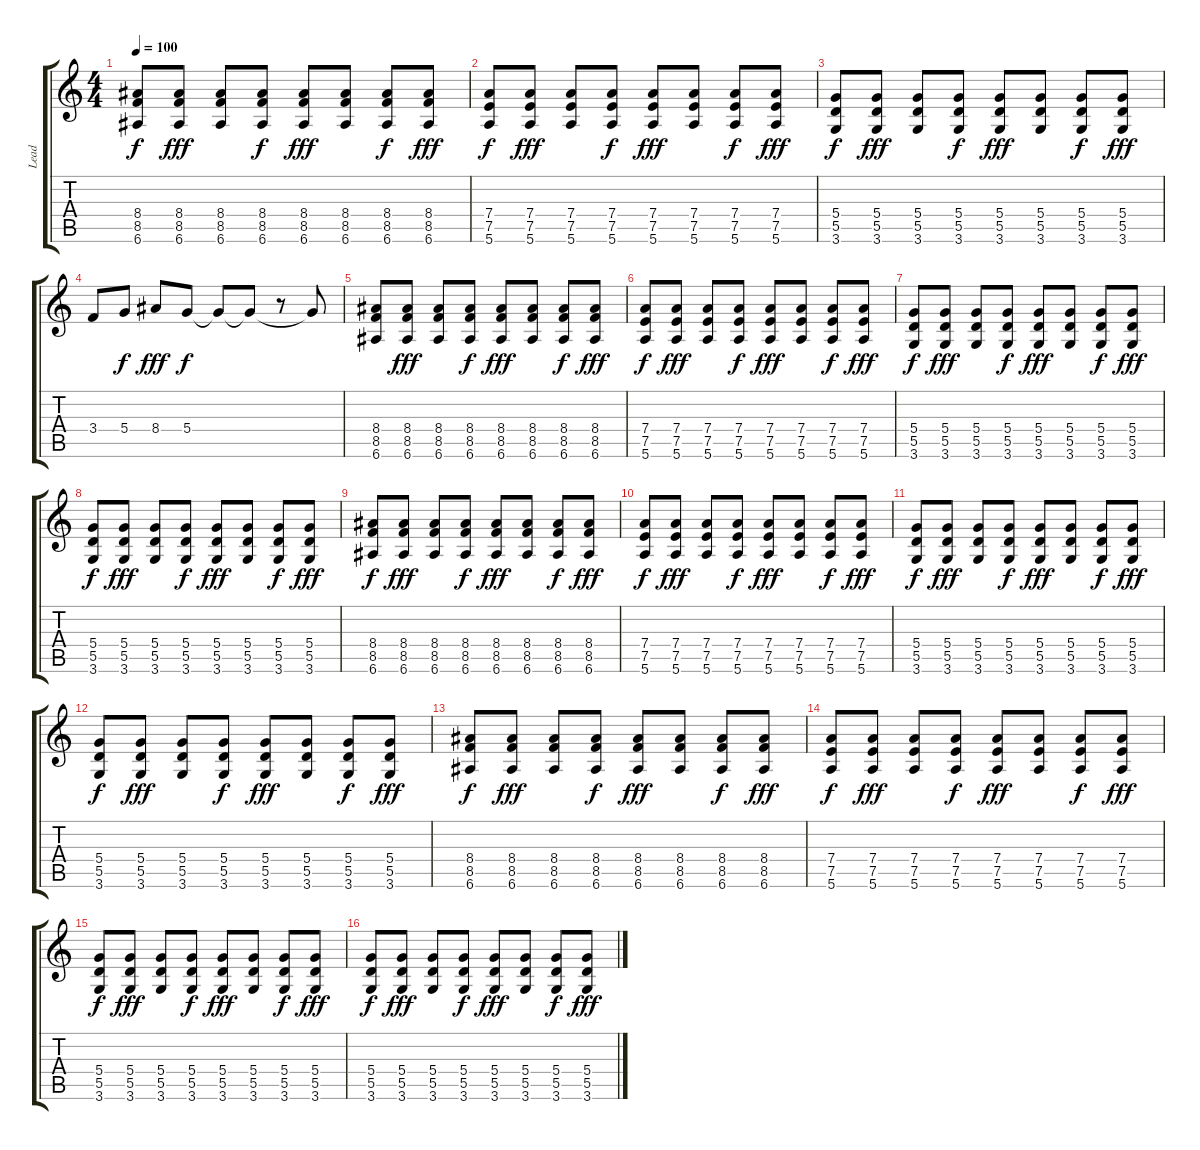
\track ("Lead" "Lead") {instrument distortionguitar}
\staff {score tabs}
\tuning (E4 B3 G3 D3 A2 E2) {hide}
\ts (4 4)
\tempo 100
\clef g2
\ks c
(8.4 8.5 6.6).8{dy f} (8.4 8.5 6.6).8{dy fff} (8.4 8.5 6.6).8 (8.4 8.5 6.6).8{dy f} (8.4 8.5 6.6).8{dy fff} (8.4 8.5 6.6).8 (8.4 8.5 6.6).8{dy f} (8.4 8.5 6.6).8{dy fff} |
(7.4 7.5 5.6).8{dy f} (7.4 7.5 5.6).8{dy fff} (7.4 7.5 5.6).8 (7.4 7.5 5.6).8{dy f} (7.4 7.5 5.6).8{dy fff} (7.4 7.5 5.6).8 (7.4 7.5 5.6).8{dy f} (7.4 7.5 5.6).8{dy fff} |
(5.4 5.5 3.6).8{dy f} (5.4 5.5 3.6).8{dy fff} (5.4 5.5 3.6).8 (5.4 5.5 3.6).8{dy f} (5.4 5.5 3.6).8{dy fff} (5.4 5.5 3.6).8 (5.4 5.5 3.6).8{dy f} (5.4 5.5 3.6).8{dy fff} |
3.4.8 5.4.8{dy f} 8.4.8{dy fff} 5.4.8{dy f} 5.4{t}.8 5.4{t}.8 r.8 5.4{t}.8 |
(8.4 8.5 6.6).8 (8.4 8.5 6.6).8{dy fff} (8.4 8.5 6.6).8 (8.4 8.5 6.6).8{dy f} (8.4 8.5 6.6).8{dy fff} (8.4 8.5 6.6).8 (8.4 8.5 6.6).8{dy f} (8.4 8.5 6.6).8{dy fff} |
(7.4 7.5 5.6).8{dy f} (7.4 7.5 5.6).8{dy fff} (7.4 7.5 5.6).8 (7.4 7.5 5.6).8{dy f} (7.4 7.5 5.6).8{dy fff} (7.4 7.5 5.6).8 (7.4 7.5 5.6).8{dy f} (7.4 7.5 5.6).8{dy fff} |
(5.4 5.5 3.6).8{dy f} (5.4 5.5 3.6).8{dy fff} (5.4 5.5 3.6).8 (5.4 5.5 3.6).8{dy f} (5.4 5.5 3.6).8{dy fff} (5.4 5.5 3.6).8 (5.4 5.5 3.6).8{dy f} (5.4 5.5 3.6).8{dy fff} |
(5.4 5.5 3.6).8{dy f} (5.4 5.5 3.6).8{dy fff} (5.4 5.5 3.6).8 (5.4 5.5 3.6).8{dy f} (5.4 5.5 3.6).8{dy fff} (5.4 5.5 3.6).8 (5.4 5.5 3.6).8{dy f} (5.4 5.5 3.6).8{dy fff} |
(8.4 8.5 6.6).8{dy f} (8.4 8.5 6.6).8{dy fff} (8.4 8.5 6.6).8 (8.4 8.5 6.6).8{dy f} (8.4 8.5 6.6).8{dy fff} (8.4 8.5 6.6).8 (8.4 8.5 6.6).8{dy f} (8.4 8.5 6.6).8{dy fff} |
(7.4 7.5 5.6).8{dy f} (7.4 7.5 5.6).8{dy fff} (7.4 7.5 5.6).8 (7.4 7.5 5.6).8{dy f} (7.4 7.5 5.6).8{dy fff} (7.4 7.5 5.6).8 (7.4 7.5 5.6).8{dy f} (7.4 7.5 5.6).8{dy fff} |
(5.4 5.5 3.6).8{dy f} (5.4 5.5 3.6).8{dy fff} (5.4 5.5 3.6).8 (5.4 5.5 3.6).8{dy f} (5.4 5.5 3.6).8{dy fff} (5.4 5.5 3.6).8 (5.4 5.5 3.6).8{dy f} (5.4 5.5 3.6).8{dy fff} |
(5.4 5.5 3.6).8{dy f} (5.4 5.5 3.6).8{dy fff} (5.4 5.5 3.6).8 (5.4 5.5 3.6).8{dy f} (5.4 5.5 3.6).8{dy fff} (5.4 5.5 3.6).8 (5.4 5.5 3.6).8{dy f} (5.4 5.5 3.6).8{dy fff} |
(8.4 8.5 6.6).8{dy f} (8.4 8.5 6.6).8{dy fff} (8.4 8.5 6.6).8 (8.4 8.5 6.6).8{dy f} (8.4 8.5 6.6).8{dy fff} (8.4 8.5 6.6).8 (8.4 8.5 6.6).8{dy f} (8.4 8.5 6.6).8{dy fff} |
(7.4 7.5 5.6).8{dy f} (7.4 7.5 5.6).8{dy fff} (7.4 7.5 5.6).8 (7.4 7.5 5.6).8{dy f} (7.4 7.5 5.6).8{dy fff} (7.4 7.5 5.6).8 (7.4 7.5 5.6).8{dy f} (7.4 7.5 5.6).8{dy fff} |
(5.4 5.5 3.6).8{dy f} (5.4 5.5 3.6).8{dy fff} (5.4 5.5 3.6).8 (5.4 5.5 3.6).8{dy f} (5.4 5.5 3.6).8{dy fff} (5.4 5.5 3.6).8 (5.4 5.5 3.6).8{dy f} (5.4 5.5 3.6).8{dy fff} |
(5.4 5.5 3.6).8{dy f} (5.4 5.5 3.6).8{dy fff} (5.4 5.5 3.6).8 (5.4 5.5 3.6).8{dy f} (5.4 5.5 3.6).8{dy fff} (5.4 5.5 3.6).8 (5.4 5.5 3.6).8{dy f} (5.4 5.5 3.6).8{dy fff}
